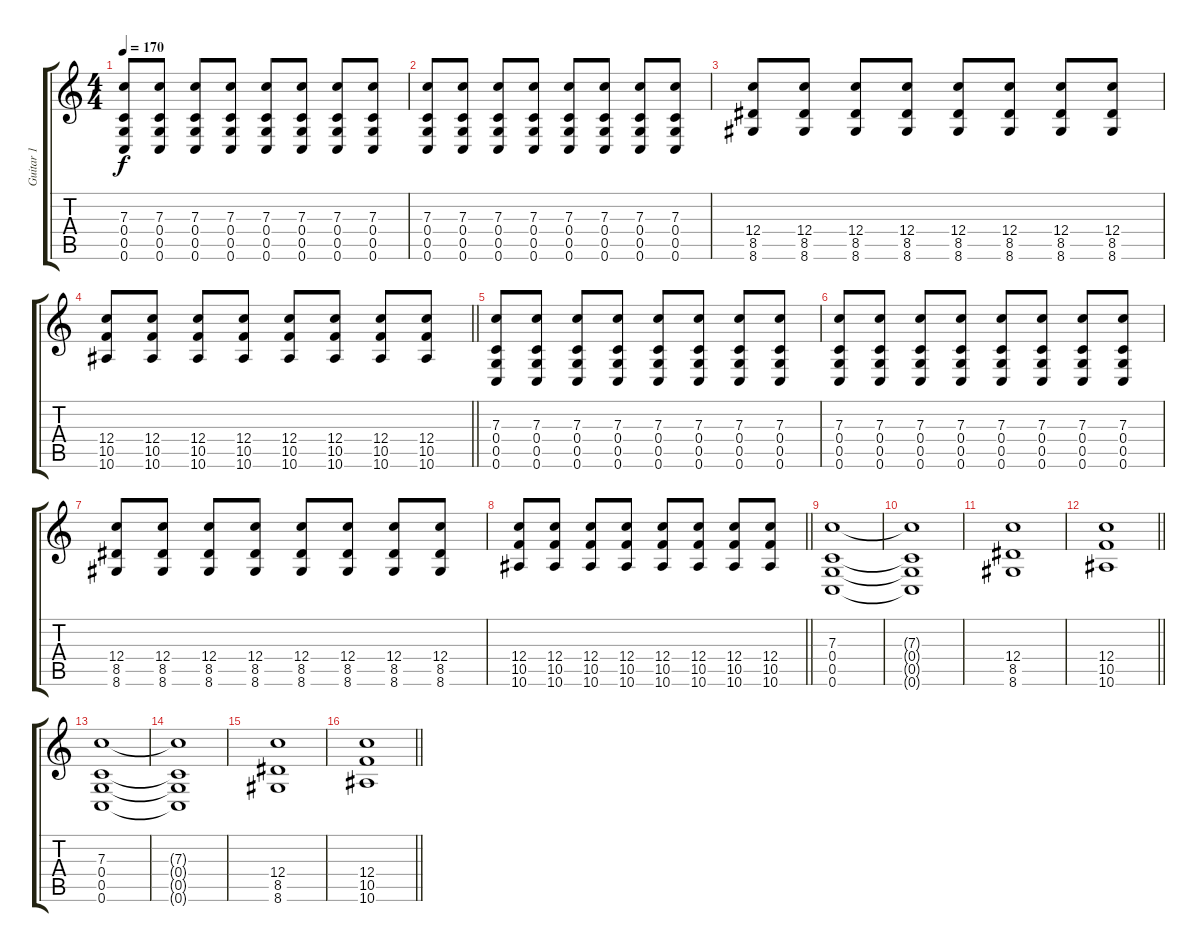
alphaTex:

\track ("Guitar 1" "Guitar 1") {instrument distortionguitar}
\staff {score tabs}
\tuning (D4 A3 F3 C3 G2 C2) {hide}
\ts (4 4)
\tempo 170
\clef g2
\ks c
(7.3 0.4 0.5 0.6).8{dy f} (7.3 0.4 0.5 0.6).8 (7.3 0.4 0.5 0.6).8 (7.3 0.4 0.5 0.6).8 (7.3 0.4 0.5 0.6).8 (7.3 0.4 0.5 0.6).8 (7.3 0.4 0.5 0.6).8 (7.3 0.4 0.5 0.6).8 |
(7.3 0.4 0.5 0.6).8 (7.3 0.4 0.5 0.6).8 (7.3 0.4 0.5 0.6).8 (7.3 0.4 0.5 0.6).8 (7.3 0.4 0.5 0.6).8 (7.3 0.4 0.5 0.6).8 (7.3 0.4 0.5 0.6).8 (7.3 0.4 0.5 0.6).8 |
(12.4 8.5 8.6).8 (12.4 8.5 8.6).8 (12.4 8.5 8.6).8 (12.4 8.5 8.6).8 (12.4 8.5 8.6).8 (12.4 8.5 8.6).8 (12.4 8.5 8.6).8 (12.4 8.5 8.6).8 |
\barLineRight lightlight
(12.4 10.5 10.6).8 (12.4 10.5 10.6).8 (12.4 10.5 10.6).8 (12.4 10.5 10.6).8 (12.4 10.5 10.6).8 (12.4 10.5 10.6).8 (12.4 10.5 10.6).8 (12.4 10.5 10.6).8 |
(7.3 0.4 0.5 0.6).8 (7.3 0.4 0.5 0.6).8 (7.3 0.4 0.5 0.6).8 (7.3 0.4 0.5 0.6).8 (7.3 0.4 0.5 0.6).8 (7.3 0.4 0.5 0.6).8 (7.3 0.4 0.5 0.6).8 (7.3 0.4 0.5 0.6).8 |
(7.3 0.4 0.5 0.6).8 (7.3 0.4 0.5 0.6).8 (7.3 0.4 0.5 0.6).8 (7.3 0.4 0.5 0.6).8 (7.3 0.4 0.5 0.6).8 (7.3 0.4 0.5 0.6).8 (7.3 0.4 0.5 0.6).8 (7.3 0.4 0.5 0.6).8 |
(12.4 8.5 8.6).8 (12.4 8.5 8.6).8 (12.4 8.5 8.6).8 (12.4 8.5 8.6).8 (12.4 8.5 8.6).8 (12.4 8.5 8.6).8 (12.4 8.5 8.6).8 (12.4 8.5 8.6).8 |
\barLineRight lightlight
(12.4 10.5 10.6).8 (12.4 10.5 10.6).8 (12.4 10.5 10.6).8 (12.4 10.5 10.6).8 (12.4 10.5 10.6).8 (12.4 10.5 10.6).8 (12.4 10.5 10.6).8 (12.4 10.5 10.6).8 |
(7.3 0.4 0.5 0.6).1 |
(7.3{t} 0.4{t} 0.5{t} 0.6{t}).1 |
(12.4 8.5 8.6).1 |
\barLineRight lightlight
(12.4 10.5 10.6).1 |
(7.3 0.4 0.5 0.6).1 |
(7.3{t} 0.4{t} 0.5{t} 0.6{t}).1 |
(12.4 8.5 8.6).1 |
\barLineRight lightlight
(12.4 10.5 10.6).1
